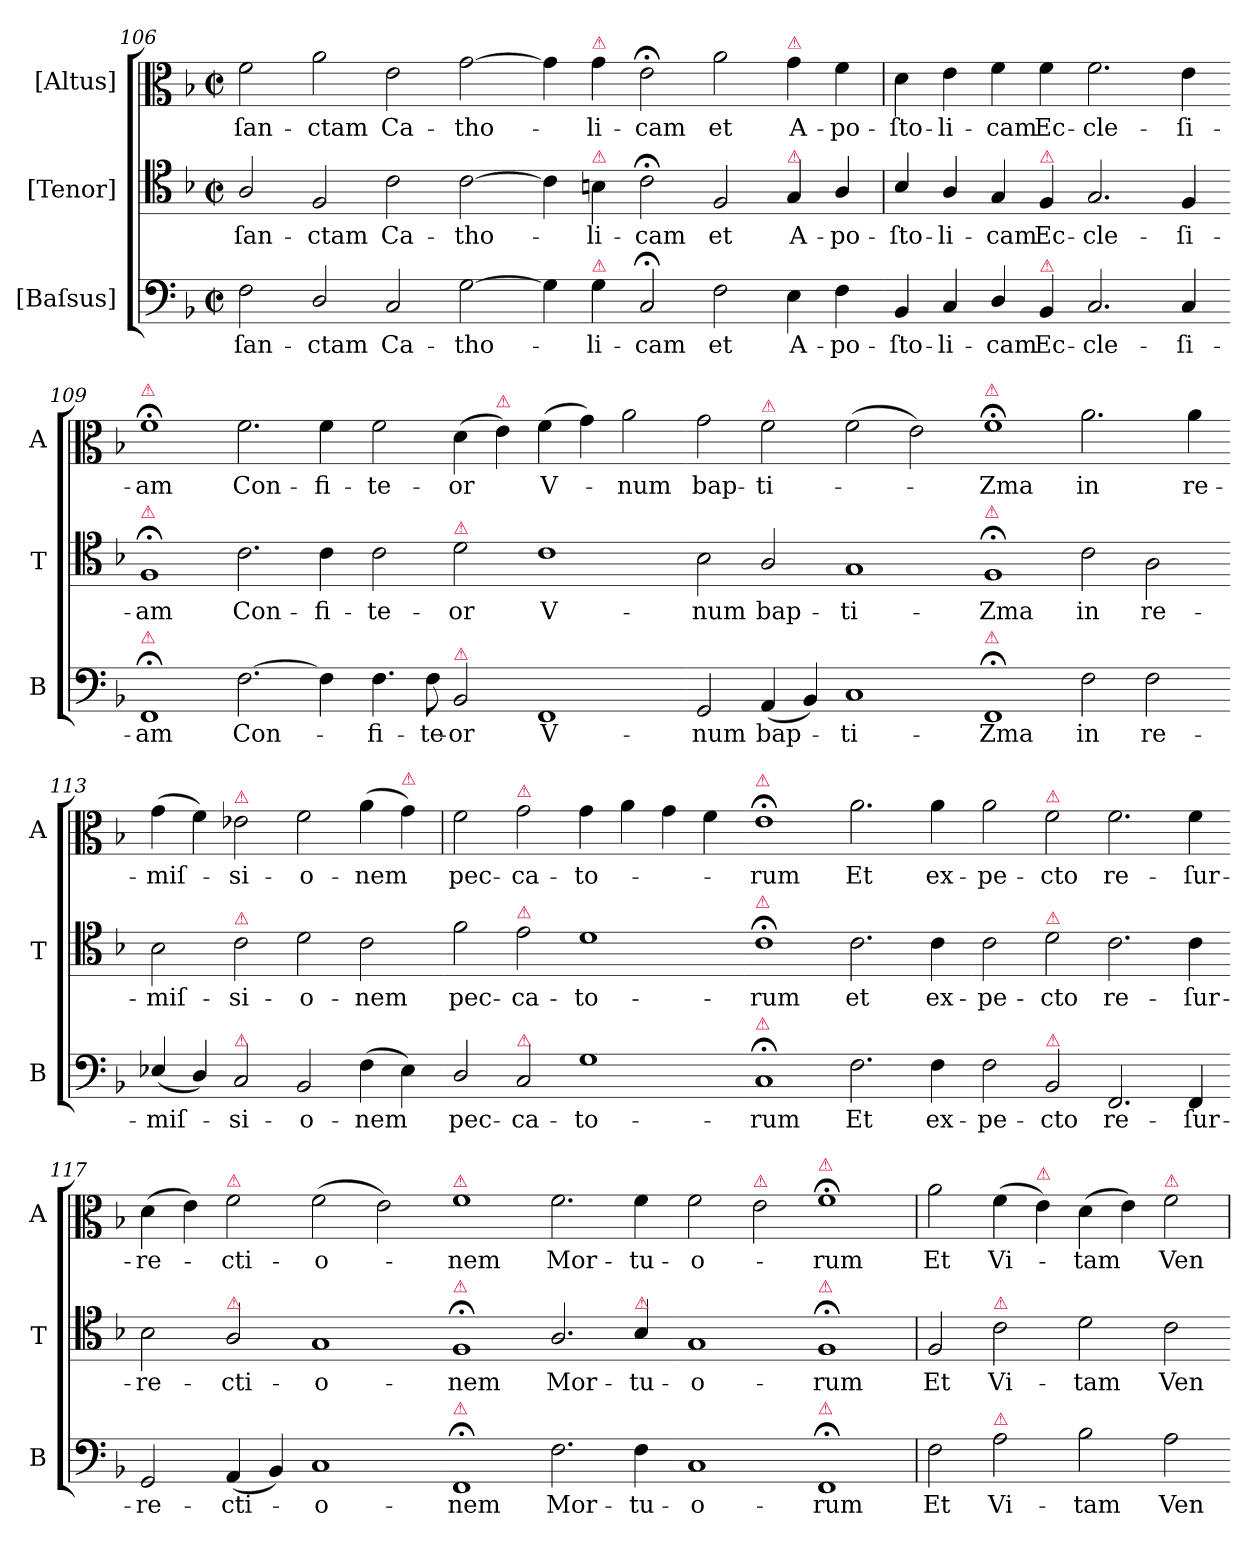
**kern	**text	**kern	**text	**kern	**text
*part3	*part3	*part2	*part2	*part1	*part1
*staff3	*staff3	*staff2	*staff2	*staff1	*staff1
*I"[Baſsus]	*	*I"[Tenor]	*	*I"[Altus]	*
*I'B	*	*I'T	*	*I'A	*
*clefF4	*	*clefC4	*	*clefC3	*
*k[b-]	*	*k[b-]	*	*k[b-]	*
*M2/1	*	*M2/1	*	*M2/1	*
*met(c|)	*	*met(c|)	*	*met(c|)	*
=106	=106	=106	=106	=106	=106
2F\	ſan-	2A/	ſan-	2f\	ſan-
2D/	-ctam	2F/	-ctam	2a\	-ctam
2C/	Ca-	2c\	Ca-	2e\	Ca-
[2G\	-tho-	[2c\	-tho-	[2g\	-tho-
=107-	=107-	=107-	=107-	=107-	=107-
4G\]	.	4c\]	.	4g\]	.
!	!	!	!	!LO:TX:a:color=crimson:t=⚠	!
!	!	!LO:TX:a:color=crimson:t=⚠	!	!	!
!LO:TX:a:color=crimson:t=⚠	!	!	!	!	!
4G\	-li-	4Bn\	-li-	4g\	-li-
2C;</	-cam	2c;<\	-cam	2e;<\	-cam
2F\	et	2F/	et	2a\	et
!	!	!	!	!LO:TX:a:color=crimson:t=⚠	!
!	!	!LO:TX:a:color=crimson:t=⚠	!	!	!
4E\	A-	4G/	A-	4g\	A-
4F\	-po-	4A/	-po-	4f\	-po-
=108-	=108	=108	=108	=108	=108
4BB-/	-ſto-	4B-/	-ſto-	4d\	-ſto-
4C/	-li-	4A/	-li-	4e\	-li-
4D/	-cam	4G/	-cam	4f\	-cam
!	!	!LO:TX:a:color=crimson:t=⚠	!	!	!
!LO:TX:a:color=crimson:t=⚠	!	!	!	!	!
4BB-/	Ec-	4F/	Ec-	4f\	Ec-
2.C/	-cle-	2.G/	-cle-	2.f\	-cle-
4C/	-ſi-	4F/	-ſi-	4e\	-ſi-
=109-	=109-	=109-	=109-	=109-	=109-
!	!	!	!	!LO:TX:a:color=crimson:t=⚠	!
!	!	!LO:TX:a:color=crimson:t=⚠	!	!	!
!LO:TX:a:color=crimson:t=⚠	!	!	!	!	!
1FF;<	-am	1F;<	-am	1f;<	-am
[2.F\	Con-	2.c\	Con-	2.f\	Con-
4F]	.	4c\	-fi-	4f\	-fi-
=110-	=110-	=110-	=110-	=110-	=110-
4.F\	-fi-	2c\	-te-	2f\	-te-
8F\	-te-	.	.	.	.
!	!	!LO:TX:a:color=crimson:t=⚠	!	!	!
!LO:TX:a:color=crimson:t=⚠	!	!	!	!	!
2BB-/	-or	2d\	-or	(4d\	-or
!	!	!	!	!LO:TX:a:color=crimson:t=⚠	!
.	.	.	.	4e\)	.
1FF	V-	1c	V-	(4f\	V-
.	.	.	.	4g\)	.
.	.	.	.	2a\	-num
=111-	=111-	=111-	=111-	=111-	=111-
2GG/	-num	2B-\	-num	2g\	bap-
!	!	!	!	!LO:TX:a:color=crimson:t=⚠	!
(4AA/	bap-	2A/	bap-	2f\	-ti-
4BB-/)	.	.	.	.	.
1C	-ti-	1G	-ti-	(2f\	.
.	.	.	.	2e\)	.
=112-	=112-	=112-	=112-	=112-	=112-
!	!	!	!	!LO:TX:a:color=crimson:t=⚠	!
!	!	!LO:TX:a:color=crimson:t=⚠	!	!	!
!LO:TX:a:color=crimson:t=⚠	!	!	!	!	!
1FF;<	-Zma	1F;<	-Zma	1f;	-Zma
2F\	in	2c\	in	2.a\	in
2F\	re-	2A\	re-	.	.
.	.	.	.	4a\	re-
=113-	=113-	=113-	=113-	=113-	=113-
(4E-X/	-miſ-	2B-\	-miſ-	(4g\	-miſ-
4D/)	.	.	.	4f\)	.
!	!	!	!	!LO:TX:a:color=crimson:t=⚠	!
!	!	!LO:TX:a:color=crimson:t=⚠	!	!	!
!LO:TX:a:color=crimson:t=⚠	!	!	!	!	!
2C/	-si-	2c\	-si-	2e-X\	-si-
2BB-/	-o-	2d\	-o-	2f\	-o-
(4F\	-nem	2c\	-nem	(4a\	-nem
!	!	!	!	!LO:TX:a:color=crimson:t=⚠	!
4E-\)	.	.	.	4g\)	.
=114-	=114	=114-	=114	=114	=114
2D/	pec-	2f\	pec-	2f\	pec-
!	!	!	!	!LO:TX:a:color=crimson:t=⚠	!
!	!	!LO:TX:a:color=crimson:t=⚠	!	!	!
!LO:TX:a:color=crimson:t=⚠	!	!	!	!	!
2C/	-ca-	2e\	-ca-	2g\	-ca-
1G	-to-	1d	-to-	4g\	-to-
.	.	.	.	4a\	.
.	.	.	.	4g\	.
.	.	.	.	4f\	.
=115-	=115-	=115-	=115-	=115-	=115-
!	!	!	!	!LO:TX:a:color=crimson:t=⚠	!
!	!	!LO:TX:a:color=crimson:t=⚠	!	!	!
!LO:TX:a:color=crimson:t=⚠	!	!	!	!	!
1C;<	-rum	1c;<	-rum	1e;<	-rum
2.F\	Et	2.c\	et	2.a\	Et
4F\	ex-	4c\	ex-	4a\	ex-
=116-	=116-	=116-	=116-	=116-	=116-
2F\	-pe-	2c\	-pe-	2a\	-pe-
!	!	!	!	!LO:TX:a:color=crimson:t=⚠	!
!	!	!LO:TX:a:color=crimson:t=⚠	!	!	!
!LO:TX:a:color=crimson:t=⚠	!	!	!	!	!
2BB-/	-cto	2d\	-cto	2f\	-cto
2.FF/	re-	2.c\	re-	2.f\	re-
4FF/	-ſur-	4c\	-ſur-	4f\	-ſur-
=117-	=117-	=117-	=117-	=117-	=117-
2GG/	-re-	2B-\	-re-	(4d\	-re-
.	.	.	.	4e\)	.
!	!	!	!	!LO:TX:a:color=crimson:t=⚠	!
!	!	!LO:TX:a:color=crimson:t=⚠	!	!	!
(4AA/	-cti-	2A/	-cti-	2f\	-cti-
4BB-/)	.	.	.	.	.
1C	-o-	1G	-o-	(2f\	-o-
.	.	.	.	2e\)	.
=118-	=118-	=118-	=118-	=118-	=118-
!	!	!	!	!LO:TX:a:color=crimson:t=⚠	!
!	!	!LO:TX:a:color=crimson:t=⚠	!	!	!
!LO:TX:a:color=crimson:t=⚠	!	!	!	!	!
1FF;<	-nem	1F;<	-nem	1f	-nem
2.F\	Mor-	2.A/	Mor-	2.f\	Mor-
!	!	!LO:TX:a:color=crimson:t=⚠	!	!	!
4F\	-tu-	4B-/	-tu-	4f\	-tu-
=119-	=119-	=119-	=119-	=119-	=119-
1C	-o-	1G	-o-	2f\	-o-
!	!	!	!	!LO:TX:a:color=crimson:t=⚠	!
.	.	.	.	2e\	.
!	!	!	!	!LO:TX:a:color=crimson:t=⚠	!
!	!	!LO:TX:a:color=crimson:t=⚠	!	!	!
!LO:TX:a:color=crimson:t=⚠	!	!	!	!	!
1FF;<	-rum	1F;<	-rum	1f;<	-rum
=120	=120	=120	=120	=120	=120
2F\	Et	2F/	Et	2a\	Et
!	!	!LO:TX:a:color=crimson:t=⚠	!	!	!
!LO:TX:a:color=crimson:t=⚠	!	!	!	!	!
2A\	Vi-	2c\	Vi-	(4f\	Vi-
!	!	!	!	!LO:TX:a:color=crimson:t=⚠	!
.	.	.	.	4e\)	.
2B-\	-tam	2d\	-tam	(4d\	-tam
.	.	.	.	4e\)	.
!	!	!	!	!LO:TX:a:color=crimson:t=⚠	!
2A\	Ven-	2c\	Ven-	2f\	Ven-
=-	=	=-	=	=	=
*-	*-	*-	*-	*-	*-
